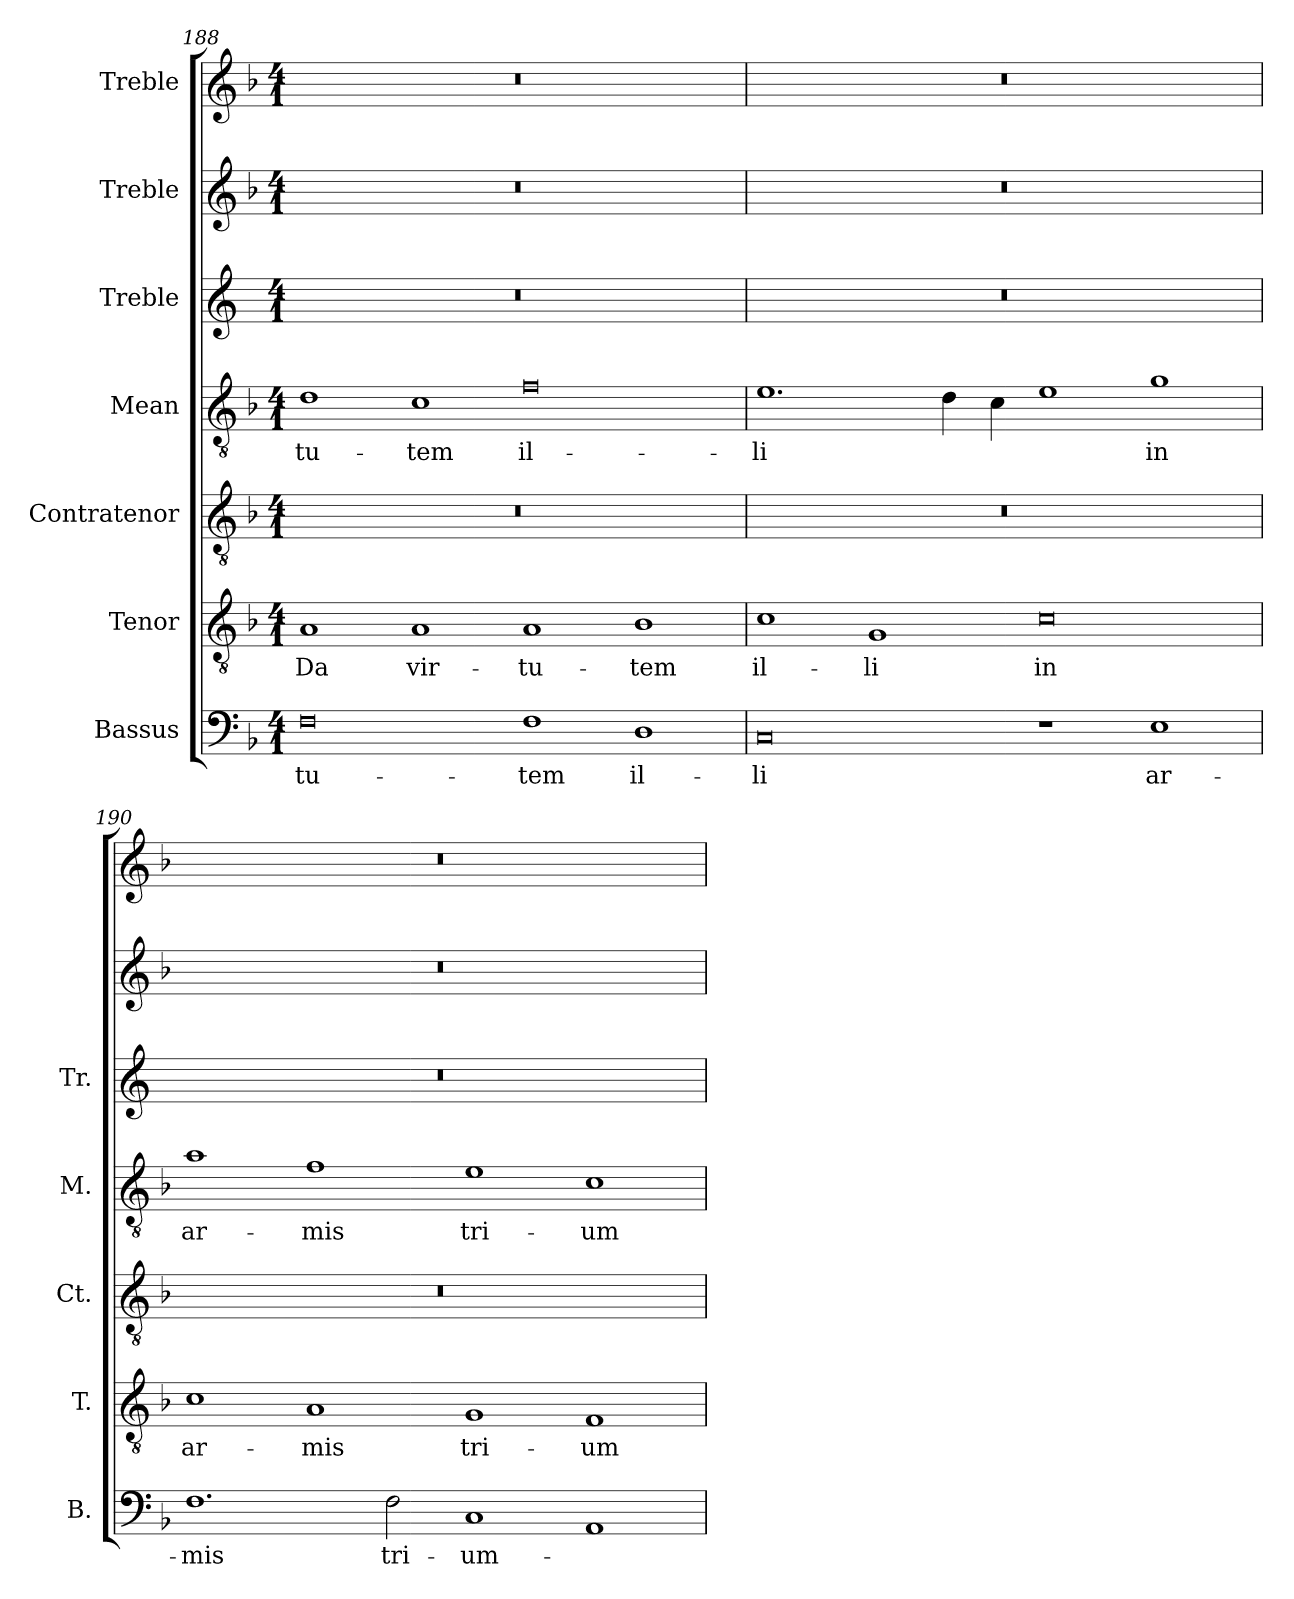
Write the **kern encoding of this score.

**kern	**text	**kern	**text	**kern	**kern	**text	**kern	**kern	**kern
*part7	*part7	*part6	*part6	*part5	*part4	*part4	*part3	*part2	*part1
*staff7	*staff7	*staff6	*staff6	*staff5	*staff4	*staff4	*staff3	*staff2	*staff1
*I"Bassus	*	*I"Tenor	*	*I"Contratenor	*I"Mean	*	*I"Treble	*I"Treble	*I"Treble
*I'B.	*	*I'T.	*	*I'Ct.	*I'M.	*	*I'Tr.	*	*
!!LO:LB:g=z
*clefF4	*	*clefGv2	*	*clefGv2	*clefGv2	*	*clefG2	*clefG2	*clefG2
*	*	*ITrd7c12	*	*ITrd7c12	*ITrd7c12	*	*	*	*
*k[b-]	*	*k[b-]	*	*k[b-]	*k[b-]	*	*k[]	*k[b-]	*k[b-]
*F:	*	*F:	*	*F:	*F:	*	*	*F:	*F:
*M4/1	*	*M4/1	*	*M4/1	*M4/1	*	*M4/1	*M4/1	*M4/1
=188	=188	=188	=188	=188	=188	=188	=188	=188	=188
!	!LO:LY:b:color=#000000	!	!	!	!	!	!	!	!
!	!	!	!LO:LY:b:color=#000000	!LO:N:vis=1	!	!	!	!	!
!	!	!	!	!	!	!LO:LY:b:color=#000000	!LO:N:vis=1	!LO:N:vis=1	!LO:N:vis=1
0Fi	-tu-	1AAi	Da	00r	1Di	-tu-	00r	00r	00r
!	!	!	!LO:LY:b:color=#000000	!	!	!	!	!	!
!	!	!	!	!	!	!LO:LY:b:color=#000000	!	!	!
.	.	1AAi	vir-	.	1Ci	-tem	.	.	.
!	!LO:LY:b:color=#000000	!	!	!	!	!	!	!	!
!	!	!	!LO:LY:b:color=#000000	!	!	!	!	!	!
!	!	!	!	!	!	!LO:LY:b:color=#000000	!	!	!
1Fi	-tem	1AAi	-tu-	.	0Fi	il-	.	.	.
!	!LO:LY:b:color=#000000	!	!	!	!	!	!	!	!
!	!	!	!LO:LY:b:color=#000000	!	!	!	!	!	!
1Di	il-	1BB-i	-tem	.	.	.	.	.	.
=189`	=189`	=189`	=189`	=189`	=189`	=189`	=189`	=189`	=189`
!	!LO:LY:b:color=#000000	!	!	!	!	!	!	!	!
!	!	!	!LO:LY:b:color=#000000	!LO:N:vis=1	!	!	!	!	!
!	!	!	!	!	!	!LO:LY:b:color=#000000	!LO:N:vis=1	!LO:N:vis=1	!LO:N:vis=1
0Ci	-li	1Ci	il-	00r	1.Ei	-li	00r	00r	00r
!	!	!	!LO:LY:b:color=#000000	!	!	!	!	!	!
.	.	1GGi	-li	.	.	.	.	.	.
.	.	.	.	.	4Di\	.	.	.	.
.	.	.	.	.	4Ci\	.	.	.	.
!	!	!	!LO:LY:b:color=#000000	!	!	!	!	!	!
1r	.	0Ci	in	.	1Ei	.	.	.	.
!	!LO:LY:b:color=#000000	!	!	!	!	!	!	!	!
!	!	!	!	!	!	!LO:LY:b:color=#000000	!	!	!
1Ei	ar-	.	.	.	1Gi	in	.	.	.
=190`	=190`	=190`	=190`	=190`	=190`	=190`	=190`	=190`	=190`
!	!LO:LY:b:color=#000000	!	!	!	!	!	!	!	!
!	!	!	!LO:LY:b:color=#000000	!LO:N:vis=1	!	!	!	!	!
!	!	!	!	!	!	!LO:LY:b:color=#000000	!LO:N:vis=1	!LO:N:vis=1	!LO:N:vis=1
1.Fi	-mis	1Ci	ar-	00r	1Ai	ar-	00r	00r	00r
!	!	!	!LO:LY:b:color=#000000	!	!	!	!	!	!
!	!	!	!	!	!	!LO:LY:b:color=#000000	!	!	!
.	.	1AAi	-mis	.	1Fi	-mis	.	.	.
!	!LO:LY:b:color=#000000	!	!	!	!	!	!	!	!
2Fi\	tri-	.	.	.	.	.	.	.	.
!	!LO:LY:b:color=#000000	!	!	!	!	!	!	!	!
!	!	!	!LO:LY:b:color=#000000	!	!	!	!	!	!
!	!	!	!	!	!	!LO:LY:b:color=#000000	!	!	!
1Ci	-um-	1GGi	tri-	.	1Ei	tri-	.	.	.
!	!	!	!LO:LY:b:color=#000000	!	!	!	!	!	!
!	!	!	!	!	!	!LO:LY:b:color=#000000	!	!	!
1AAi	.	1FFi	-um-	.	1Ci	-um-	.	.	.
=`	=`	=`	=`	=`	=`	=`	=`	=`	=`
*-	*-	*-	*-	*-	*-	*-	*-	*-	*-
